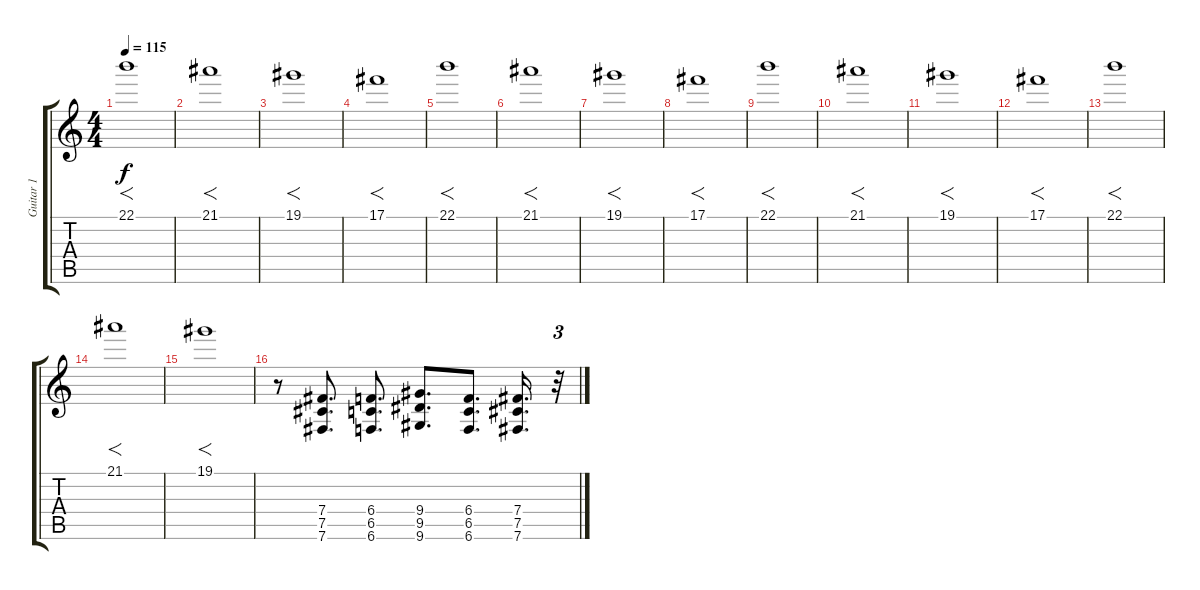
\track ("Guitar 1" "Guitar 1") {instrument distortionguitar}
\staff {score tabs}
\tuning (Db4 Ab3 E3 B2 Gb2 B1) {hide}
\ts (4 4)
\tempo 115
\clef g2
\ks c
22.1.1{f dy f} |
21.1.1{f} |
19.1.1{f} |
17.1.1{f} |
22.1.1{f} |
21.1.1{f} |
19.1.1{f} |
17.1.1{f} |
22.1.1{f} |
21.1.1{f} |
19.1.1{f} |
17.1.1{f} |
22.1.1{f} |
21.1.1{f} |
19.1.1{f} |
r.8 (7.4 7.5 7.6).8{d} (6.4 6.5 6.6).8{d} (9.4 9.5 9.6).8{d} (6.4 6.5 6.6).8{d} (7.4 7.5 7.6).16{d} r.32{tu (3 2)}
